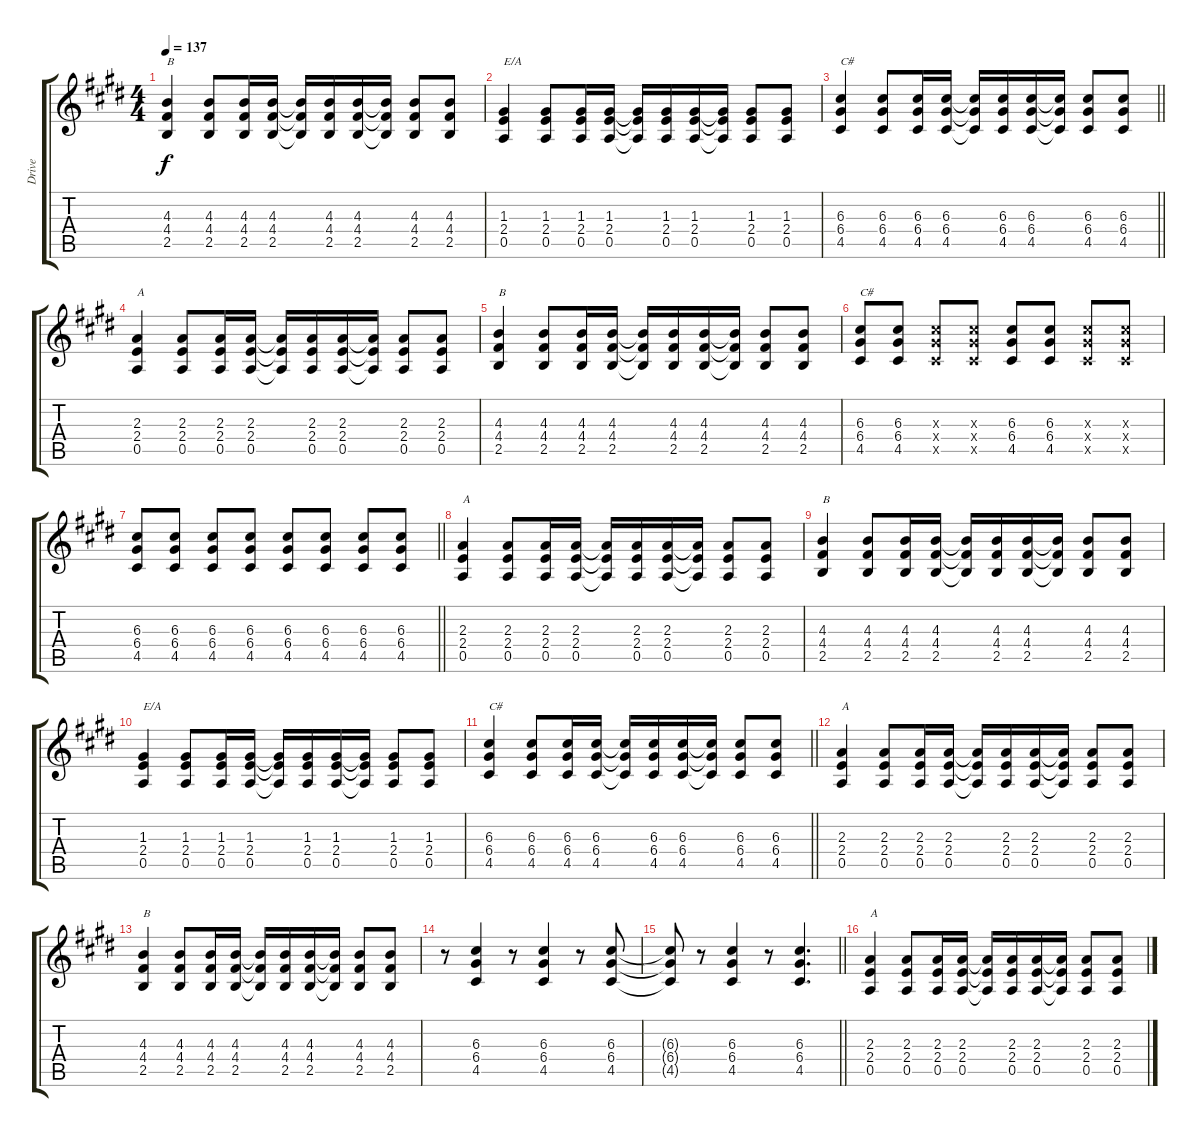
\track ("Drive" "Drive") {instrument distortionguitar}
\staff {score tabs}
\tuning (E4 B3 G3 D3 A2 E2) {hide}
\ts (4 4)
\tempo 137
\clef g2
\ks e
(4.3 4.4 2.5).4{txt "B" dy f} (4.3 4.4 2.5).8 (4.3 4.4 2.5).16 (4.3 4.4 2.5).16 (4.3{t} 4.4{t} 2.5{t}).16 (4.3 4.4 2.5).16 (4.3 4.4 2.5).16 (4.3{t} 4.4{t} 2.5{t}).16 (4.3 4.4 2.5).8 (4.3 4.4 2.5).8 |
(1.3 2.4 0.5).4{txt "E/A"} (1.3 2.4 0.5).8 (1.3 2.4 0.5).16 (1.3 2.4 0.5).16 (1.3{t} 2.4{t} 0.5{t}).16 (1.3 2.4 0.5).16 (1.3 2.4 0.5).16 (1.3{t} 2.4{t} 0.5{t}).16 (1.3 2.4 0.5).8 (1.3 2.4 0.5).8 |
\barLineRight lightlight
(6.3 6.4 4.5).4{txt "C#"} (6.3 6.4 4.5).8 (6.3 6.4 4.5).16 (6.3 6.4 4.5).16 (6.3{t} 6.4{t} 4.5{t}).16 (6.3 6.4 4.5).16 (6.3 6.4 4.5).16 (6.3{t} 6.4{t} 4.5{t}).16 (6.3 6.4 4.5).8 (6.3 6.4 4.5).8 |
(2.3 2.4 0.5).4{txt "A"} (2.3 2.4 0.5).8 (2.3 2.4 0.5).16 (2.3 2.4 0.5).16 (2.3{t} 2.4{t} 0.5{t}).16 (2.3 2.4 0.5).16 (2.3 2.4 0.5).16 (2.3{t} 2.4{t} 0.5{t}).16 (2.3 2.4 0.5).8 (2.3 2.4 0.5).8 |
(4.3 4.4 2.5).4{txt "B"} (4.3 4.4 2.5).8 (4.3 4.4 2.5).16 (4.3 4.4 2.5).16 (4.3{t} 4.4{t} 2.5{t}).16 (4.3 4.4 2.5).16 (4.3 4.4 2.5).16 (4.3{t} 4.4{t} 2.5{t}).16 (4.3 4.4 2.5).8 (4.3 4.4 2.5).8 |
(6.3 6.4 4.5).8{txt "C#"} (6.3 6.4 4.5).8 (6.3{x} 6.4{x} 4.5{x}).8 (6.3{x} 6.4{x} 4.5{x}).8 (6.3 6.4 4.5).8 (6.3 6.4 4.5).8 (6.3{x} 6.4{x} 4.5{x}).8 (6.3{x} 6.4{x} 4.5{x}).8 |
\barLineRight lightlight
(6.3 6.4 4.5).8 (6.3 6.4 4.5).8 (6.3 6.4 4.5).8 (6.3 6.4 4.5).8 (6.3 6.4 4.5).8 (6.3 6.4 4.5).8 (6.3 6.4 4.5).8 (6.3 6.4 4.5).8 |
(2.3 2.4 0.5).4{txt "A"} (2.3 2.4 0.5).8 (2.3 2.4 0.5).16 (2.3 2.4 0.5).16 (2.3{t} 2.4{t} 0.5{t}).16 (2.3 2.4 0.5).16 (2.3 2.4 0.5).16 (2.3{t} 2.4{t} 0.5{t}).16 (2.3 2.4 0.5).8 (2.3 2.4 0.5).8 |
(4.3 4.4 2.5).4{txt "B"} (4.3 4.4 2.5).8 (4.3 4.4 2.5).16 (4.3 4.4 2.5).16 (4.3{t} 4.4{t} 2.5{t}).16 (4.3 4.4 2.5).16 (4.3 4.4 2.5).16 (4.3{t} 4.4{t} 2.5{t}).16 (4.3 4.4 2.5).8 (4.3 4.4 2.5).8 |
(1.3 2.4 0.5).4{txt "E/A"} (1.3 2.4 0.5).8 (1.3 2.4 0.5).16 (1.3 2.4 0.5).16 (1.3{t} 2.4{t} 0.5{t}).16 (1.3 2.4 0.5).16 (1.3 2.4 0.5).16 (1.3{t} 2.4{t} 0.5{t}).16 (1.3 2.4 0.5).8 (1.3 2.4 0.5).8 |
\barLineRight lightlight
(6.3 6.4 4.5).4{txt "C#"} (6.3 6.4 4.5).8 (6.3 6.4 4.5).16 (6.3 6.4 4.5).16 (6.3{t} 6.4{t} 4.5{t}).16 (6.3 6.4 4.5).16 (6.3 6.4 4.5).16 (6.3{t} 6.4{t} 4.5{t}).16 (6.3 6.4 4.5).8 (6.3 6.4 4.5).8 |
(2.3 2.4 0.5).4{txt "A"} (2.3 2.4 0.5).8 (2.3 2.4 0.5).16 (2.3 2.4 0.5).16 (2.3{t} 2.4{t} 0.5{t}).16 (2.3 2.4 0.5).16 (2.3 2.4 0.5).16 (2.3{t} 2.4{t} 0.5{t}).16 (2.3 2.4 0.5).8 (2.3 2.4 0.5).8 |
(4.3 4.4 2.5).4{txt "B"} (4.3 4.4 2.5).8 (4.3 4.4 2.5).16 (4.3 4.4 2.5).16 (4.3{t} 4.4{t} 2.5{t}).16 (4.3 4.4 2.5).16 (4.3 4.4 2.5).16 (4.3{t} 4.4{t} 2.5{t}).16 (4.3 4.4 2.5).8 (4.3 4.4 2.5).8 |
r.8 (6.3 6.4 4.5).4 r.8 (6.3 6.4 4.5).4 r.8 (6.3 6.4 4.5).8 |
\barLineRight lightlight
(6.3{t} 6.4{t} 4.5{t}).8 r.8 (6.3 6.4 4.5).4 r.8 (6.3 6.4 4.5).4{d} |
(2.3 2.4 0.5).4{txt "A"} (2.3 2.4 0.5).8 (2.3 2.4 0.5).16 (2.3 2.4 0.5).16 (2.3{t} 2.4{t} 0.5{t}).16 (2.3 2.4 0.5).16 (2.3 2.4 0.5).16 (2.3{t} 2.4{t} 0.5{t}).16 (2.3 2.4 0.5).8 (2.3 2.4 0.5).8
